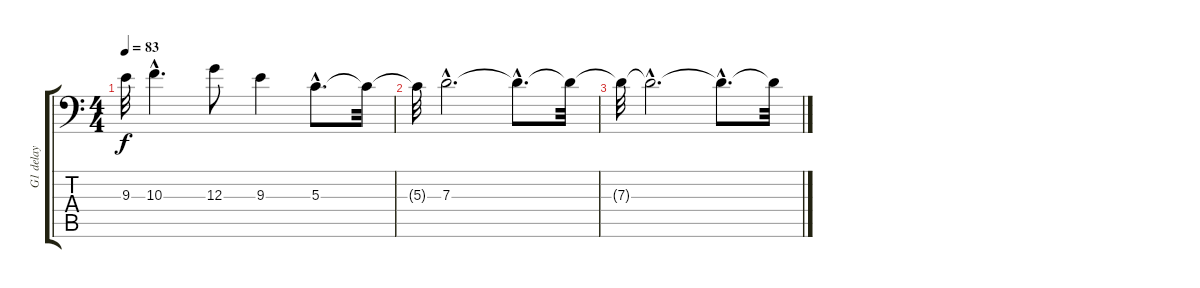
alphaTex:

\track ("G1 delay" "G1 delay") {instrument electricguitarclean}
\staff {score tabs}
\tuning (E3 B2 G2 D2 A1 E1) {hide}
\ts (4 4)
\tempo 83
\clef f4
\ks c
9.3{t}.32{dy f} 10.3{hac}.4{d} 12.3.8 9.3.4 5.3{hac}.8{d} 5.3{t}.32 |
5.3{t}.32 7.3{hac}.2{d} 7.3{hac t}.8{d} 7.3{t}.32 |
7.3{t}.32 7.3{hac t}.2{d} 7.3{hac t}.8{d} 7.3{t}.32
